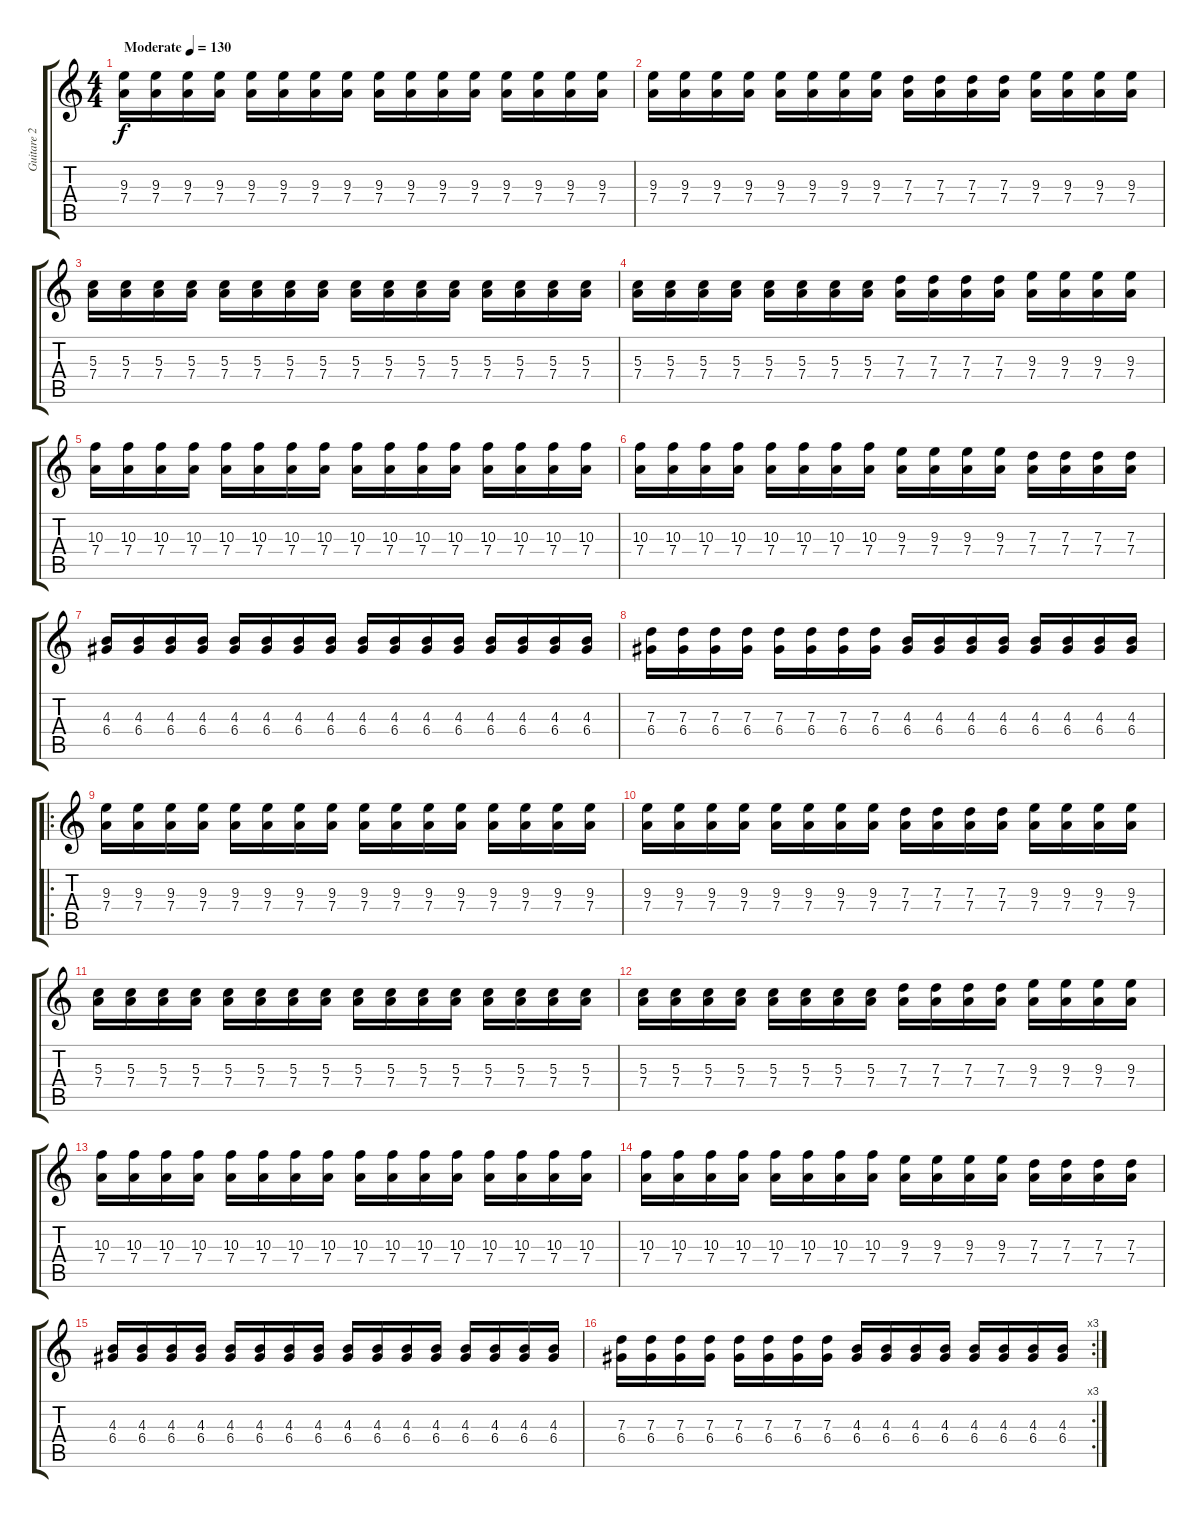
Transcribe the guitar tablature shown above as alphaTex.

\track ("Guitare 2" "Guitare 2") {instrument distortionguitar}
\staff {score tabs}
\tuning (E4 B3 G3 D3 A2 E2) {hide}
\ts (4 4)
\tempo (130 "Moderate")
\clef g2
\ks c
(9.3 7.4).16{dy f instrument distortionguitar} (9.3 7.4).16 (9.3 7.4).16 (9.3 7.4).16 (9.3 7.4).16 (9.3 7.4).16 (9.3 7.4).16 (9.3 7.4).16 (9.3 7.4).16 (9.3 7.4).16 (9.3 7.4).16 (9.3 7.4).16 (9.3 7.4).16 (9.3 7.4).16 (9.3 7.4).16 (9.3 7.4).16 |
(9.3 7.4).16 (9.3 7.4).16 (9.3 7.4).16 (9.3 7.4).16 (9.3 7.4).16 (9.3 7.4).16 (9.3 7.4).16 (9.3 7.4).16 (7.3 7.4).16 (7.3 7.4).16 (7.3 7.4).16 (7.3 7.4).16 (9.3 7.4).16 (9.3 7.4).16 (9.3 7.4).16 (9.3 7.4).16 |
(5.3 7.4).16 (5.3 7.4).16 (5.3 7.4).16 (5.3 7.4).16 (5.3 7.4).16 (5.3 7.4).16 (5.3 7.4).16 (5.3 7.4).16 (5.3 7.4).16 (5.3 7.4).16 (5.3 7.4).16 (5.3 7.4).16 (5.3 7.4).16 (5.3 7.4).16 (5.3 7.4).16 (5.3 7.4).16 |
(5.3 7.4).16 (5.3 7.4).16 (5.3 7.4).16 (5.3 7.4).16 (5.3 7.4).16 (5.3 7.4).16 (5.3 7.4).16 (5.3 7.4).16 (7.3 7.4).16 (7.3 7.4).16 (7.3 7.4).16 (7.3 7.4).16 (9.3 7.4).16 (9.3 7.4).16 (9.3 7.4).16 (9.3 7.4).16 |
(10.3 7.4).16 (10.3 7.4).16 (10.3 7.4).16 (10.3 7.4).16 (10.3 7.4).16 (10.3 7.4).16 (10.3 7.4).16 (10.3 7.4).16 (10.3 7.4).16 (10.3 7.4).16 (10.3 7.4).16 (10.3 7.4).16 (10.3 7.4).16 (10.3 7.4).16 (10.3 7.4).16 (10.3 7.4).16 |
(10.3 7.4).16 (10.3 7.4).16 (10.3 7.4).16 (10.3 7.4).16 (10.3 7.4).16 (10.3 7.4).16 (10.3 7.4).16 (10.3 7.4).16 (9.3 7.4).16 (9.3 7.4).16 (9.3 7.4).16 (9.3 7.4).16 (7.3 7.4).16 (7.3 7.4).16 (7.3 7.4).16 (7.3 7.4).16 |
(4.3 6.4).16 (4.3 6.4).16 (4.3 6.4).16 (4.3 6.4).16 (4.3 6.4).16 (4.3 6.4).16 (4.3 6.4).16 (4.3 6.4).16 (4.3 6.4).16 (4.3 6.4).16 (4.3 6.4).16 (4.3 6.4).16 (4.3 6.4).16 (4.3 6.4).16 (4.3 6.4).16 (4.3 6.4).16 |
(7.3 6.4).16 (7.3 6.4).16 (7.3 6.4).16 (7.3 6.4).16 (7.3 6.4).16 (7.3 6.4).16 (7.3 6.4).16 (7.3 6.4).16 (4.3 6.4).16 (4.3 6.4).16 (4.3 6.4).16 (4.3 6.4).16 (4.3 6.4).16 (4.3 6.4).16 (4.3 6.4).16 (4.3 6.4).16 |
\ro
(9.3 7.4).16 (9.3 7.4).16 (9.3 7.4).16 (9.3 7.4).16 (9.3 7.4).16 (9.3 7.4).16 (9.3 7.4).16 (9.3 7.4).16 (9.3 7.4).16 (9.3 7.4).16 (9.3 7.4).16 (9.3 7.4).16 (9.3 7.4).16 (9.3 7.4).16 (9.3 7.4).16 (9.3 7.4).16 |
(9.3 7.4).16 (9.3 7.4).16 (9.3 7.4).16 (9.3 7.4).16 (9.3 7.4).16 (9.3 7.4).16 (9.3 7.4).16 (9.3 7.4).16 (7.3 7.4).16 (7.3 7.4).16 (7.3 7.4).16 (7.3 7.4).16 (9.3 7.4).16 (9.3 7.4).16 (9.3 7.4).16 (9.3 7.4).16 |
(5.3 7.4).16 (5.3 7.4).16 (5.3 7.4).16 (5.3 7.4).16 (5.3 7.4).16 (5.3 7.4).16 (5.3 7.4).16 (5.3 7.4).16 (5.3 7.4).16 (5.3 7.4).16 (5.3 7.4).16 (5.3 7.4).16 (5.3 7.4).16 (5.3 7.4).16 (5.3 7.4).16 (5.3 7.4).16 |
(5.3 7.4).16 (5.3 7.4).16 (5.3 7.4).16 (5.3 7.4).16 (5.3 7.4).16 (5.3 7.4).16 (5.3 7.4).16 (5.3 7.4).16 (7.3 7.4).16 (7.3 7.4).16 (7.3 7.4).16 (7.3 7.4).16 (9.3 7.4).16 (9.3 7.4).16 (9.3 7.4).16 (9.3 7.4).16 |
(10.3 7.4).16 (10.3 7.4).16 (10.3 7.4).16 (10.3 7.4).16 (10.3 7.4).16 (10.3 7.4).16 (10.3 7.4).16 (10.3 7.4).16 (10.3 7.4).16 (10.3 7.4).16 (10.3 7.4).16 (10.3 7.4).16 (10.3 7.4).16 (10.3 7.4).16 (10.3 7.4).16 (10.3 7.4).16 |
(10.3 7.4).16 (10.3 7.4).16 (10.3 7.4).16 (10.3 7.4).16 (10.3 7.4).16 (10.3 7.4).16 (10.3 7.4).16 (10.3 7.4).16 (9.3 7.4).16 (9.3 7.4).16 (9.3 7.4).16 (9.3 7.4).16 (7.3 7.4).16 (7.3 7.4).16 (7.3 7.4).16 (7.3 7.4).16 |
(4.3 6.4).16 (4.3 6.4).16 (4.3 6.4).16 (4.3 6.4).16 (4.3 6.4).16 (4.3 6.4).16 (4.3 6.4).16 (4.3 6.4).16 (4.3 6.4).16 (4.3 6.4).16 (4.3 6.4).16 (4.3 6.4).16 (4.3 6.4).16 (4.3 6.4).16 (4.3 6.4).16 (4.3 6.4).16 |
\rc 3
(7.3 6.4).16 (7.3 6.4).16 (7.3 6.4).16 (7.3 6.4).16 (7.3 6.4).16 (7.3 6.4).16 (7.3 6.4).16 (7.3 6.4).16 (4.3 6.4).16 (4.3 6.4).16 (4.3 6.4).16 (4.3 6.4).16 (4.3 6.4).16 (4.3 6.4).16 (4.3 6.4).16 (4.3 6.4).16
